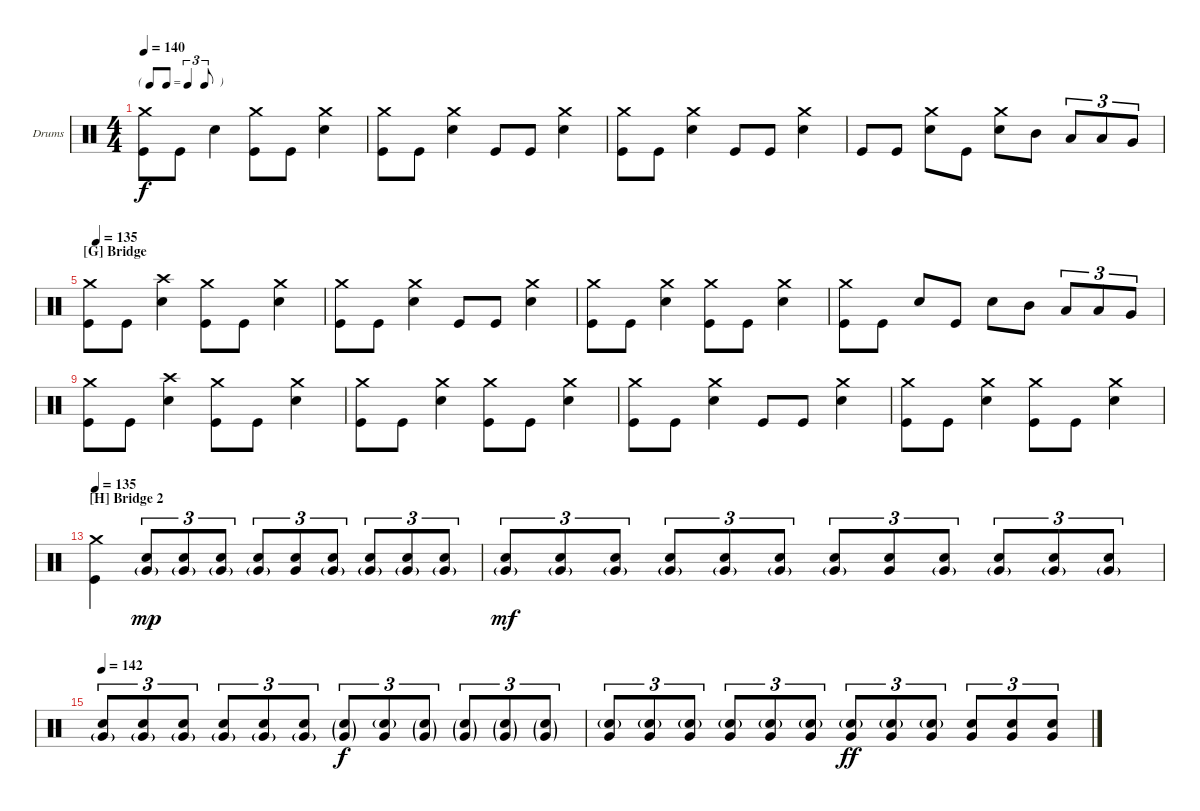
\defaultSystemsLayout 4
\bracketExtendMode nobrackets
\firstSystemTrackNameOrientation horizontal
\otherSystemsTrackNameOrientation horizontal
\defaultBarNumberDisplay FirstOfSystem
\track ("Drum" "Drums") {instrument percussion}
\staff {score}
\articulation defaults
\ts (4 4)
\tf triplet8th
\scale
0.186874
\tempo 140
\accidentals auto
\clef neutral
\ottava regular
\simile none
\scale
0.225443
\ks c
("Kick (hit)" "Crash medium (hit)").8{dy f} "Kick (hit)".8 "Snare (hit) 2".4 ("Kick (hit)" "Crash medium (hit)").8 "Kick (hit)".8 ("Snare (hit) 2" "Crash medium (hit)").4 |
\scale
0.266963
\scale
0.225443 ("Kick (hit)" "Crash medium (hit)").8 "Kick (hit)".8 ("Snare (hit) 2" "Crash medium (hit)").4 "Kick (hit)".8 "Kick (hit)".8 ("Snare (hit) 2" "Crash medium (hit)").4 |
\scale
0.279199
\scale
0.225443 ("Kick (hit)" "Crash medium (hit)").8 "Kick (hit)".8 ("Snare (hit) 2" "Crash medium (hit)").4 "Kick (hit)".8 "Kick (hit)".8 ("Snare (hit) 2" "Crash medium (hit)").4 |
\scale
0.266963
\scale
0.323671 "Kick (hit)".8 "Kick (hit)".8 ("Snare (hit) 2" "Crash medium (hit)").8 "Kick (hit)".8 ("Snare (hit) 2" "Crash medium (hit)").8 "Mid Tom (hit)".8 "Low Tom (hit)".8{tu (3 2)} "Low Tom (hit)".8{tu (3 2)} "Very Low Tom (hit)".8{tu (3 2)} |
\section ("G" "Bridge")
\scale
0.268041
\tempo (135 0.03125)
\scale
0.225443 ("Kick (hit)" "Crash medium (hit)").8 "Kick (hit)".8 ("Snare (hit) 2" "Crash high (hit)").4 ("Kick (hit)" "Crash medium (hit)").8 "Kick (hit)".8 ("Snare (hit) 2" "Crash medium (hit)").4 |
\scale
0.346392
\scale
0.225443 ("Kick (hit)" "Crash medium (hit)").8 "Kick (hit)".8 ("Snare (hit) 2" "Crash medium (hit)").4 "Kick (hit)".8 "Kick (hit)".8 ("Snare (hit) 2" "Crash medium (hit)").4 |
\scale
0.25567
\scale
0.225443 ("Kick (hit)" "Crash medium (hit)").8 "Kick (hit)".8 ("Snare (hit) 2" "Crash medium (hit)").4 ("Kick (hit)" "Crash medium (hit)").8 "Kick (hit)".8 ("Snare (hit) 2" "Crash medium (hit)").4 |
\scale
0.129897
\scale
0.323671 ("Kick (hit)" "Crash medium (hit)").8 "Kick (hit)".8 "Snare (hit) 2".8 "Kick (hit)".8 "Snare (hit) 2".8 "Mid Tom (hit)".8 "Low Tom (hit)".8{tu (3 2)} "Low Tom (hit)".8{tu (3 2)} "Very Low Tom (hit)".8{tu (3 2)} |
\scale
0.268041
\scale
0.25 ("Kick (hit)" "Crash medium (hit)").8 "Kick (hit)".8 ("Snare (hit) 2" "Crash high (hit)").4 ("Kick (hit)" "Crash medium (hit)").8 "Kick (hit)".8 ("Snare (hit) 2" "Crash medium (hit)").4 |
\scale
0.346392
\scale
0.25 ("Kick (hit)" "Crash medium (hit)").8 "Kick (hit)".8 ("Snare (hit) 2" "Crash medium (hit)").4 ("Kick (hit)" "Crash medium (hit)").8 "Kick (hit)".8 ("Snare (hit) 2" "Crash medium (hit)").4 |
\scale
0.25567
\scale
0.25 ("Kick (hit)" "Crash medium (hit)").8 "Kick (hit)".8 ("Snare (hit) 2" "Crash medium (hit)").4 "Kick (hit)".8 "Kick (hit)".8 ("Snare (hit) 2" "Crash medium (hit)").4 |
\scale
0.129897
\scale
0.25 ("Kick (hit)" "Crash medium (hit)").8 "Kick (hit)".8 ("Snare (hit) 2" "Crash medium (hit)").4 ("Kick (hit)" "Crash medium (hit)").8 "Kick (hit)".8 ("Snare (hit) 2" "Crash medium (hit)").4 |
\section ("H" "Bridge 2")
\scale
0.25
\tempo 135
\scale
0.230244 ("Kick (hit)" "Crash medium (hit)").4 ("Snare (hit) 2" "Very Low Tom (hit)"{g}).8{tu (3 2) dy mp} ("Snare (hit) 2" "Very Low Tom (hit)"{g}).8{tu (3 2)} ("Snare (hit) 2" "Very Low Tom (hit)"{g}).8{tu (3 2)} ("Snare (hit) 2" "Very Low Tom (hit)"{g}).8{tu (3 2)} ("Snare (hit) 2" "Very Low Tom (hit)").8{tu (3 2)} ("Snare (hit) 2" "Very Low Tom (hit)"{g}).8{tu (3 2)} ("Snare (hit) 2" "Very Low Tom (hit)"{g}).8{tu (3 2)} ("Snare (hit) 2" "Very Low Tom (hit)"{g}).8{tu (3 2)} ("Snare (hit) 2" "Very Low Tom (hit)"{g}).8{tu (3 2)} |
\scale
0.25
\scale
0.256585 ("Snare (hit) 2" "Very Low Tom (hit)"{g}).8{tu (3 2) dy mf} ("Snare (hit) 2" "Very Low Tom (hit)"{g}).8{tu (3 2)} ("Snare (hit) 2" "Very Low Tom (hit)"{g}).8{tu (3 2)} ("Snare (hit) 2" "Very Low Tom (hit)"{g}).8{tu (3 2)} ("Snare (hit) 2" "Very Low Tom (hit)"{g}).8{tu (3 2)} ("Snare (hit) 2" "Very Low Tom (hit)"{g}).8{tu (3 2)} ("Snare (hit) 2" "Very Low Tom (hit)"{g}).8{tu (3 2)} ("Snare (hit) 2" "Very Low Tom (hit)").8{tu (3 2)} ("Snare (hit) 2" "Very Low Tom (hit)"{g}).8{tu (3 2)} ("Snare (hit) 2" "Very Low Tom (hit)"{g}).8{tu (3 2)} ("Snare (hit) 2" "Very Low Tom (hit)"{g}).8{tu (3 2)} ("Snare (hit) 2" "Very Low Tom (hit)"{g}).8{tu (3 2)} |
\scale
0.25
\tempo 142
\scale
0.256585 ("Snare (hit) 2" "Very Low Tom (hit)"{g}).8{tu (3 2)} ("Snare (hit) 2" "Very Low Tom (hit)"{g}).8{tu (3 2)} ("Snare (hit) 2" "Very Low Tom (hit)"{g}).8{tu (3 2)} ("Snare (hit) 2" "Very Low Tom (hit)"{g}).8{tu (3 2)} ("Snare (hit) 2" "Very Low Tom (hit)"{g}).8{tu (3 2)} ("Snare (hit) 2" "Very Low Tom (hit)"{g}).8{tu (3 2)} ("Snare (hit) 2"{g} "Very Low Tom (hit)"{g}).8{tu (3 2) dy f} ("Snare (hit) 2"{g} "Very Low Tom (hit)").8{tu (3 2)} ("Snare (hit) 2"{g} "Very Low Tom (hit)"{g}).8{tu (3 2)} ("Snare (hit) 2"{g} "Very Low Tom (hit)"{g}).8{tu (3 2)} ("Snare (hit) 2"{g} "Very Low Tom (hit)"{g}).8{tu (3 2)} ("Snare (hit) 2"{g} "Very Low Tom (hit)"{g}).8{tu (3 2)} |
\scale
0.25
\scale
0.256585 ("Snare (hit) 2"{g} "Very Low Tom (hit)").8{tu (3 2)} ("Snare (hit) 2"{g} "Very Low Tom (hit)").8{tu (3 2)} ("Snare (hit) 2"{g} "Very Low Tom (hit)").8{tu (3 2)} ("Snare (hit) 2"{g} "Very Low Tom (hit)").8{tu (3 2)} ("Snare (hit) 2"{g} "Very Low Tom (hit)").8{tu (3 2)} ("Snare (hit) 2"{g} "Very Low Tom (hit)").8{tu (3 2)} ("Snare (hit) 2"{g} "Very Low Tom (hit)").8{tu (3 2) dy ff} ("Snare (hit) 2"{g} "Very Low Tom (hit)").8{tu (3 2)} ("Snare (hit) 2"{g} "Very Low Tom (hit)").8{tu (3 2)} ("Snare (hit) 2" "Very Low Tom (hit)").8{tu (3 2)} ("Snare (hit) 2" "Very Low Tom (hit)").8{tu (3 2)} ("Snare (hit) 2" "Very Low Tom (hit)").8{tu (3 2)}
